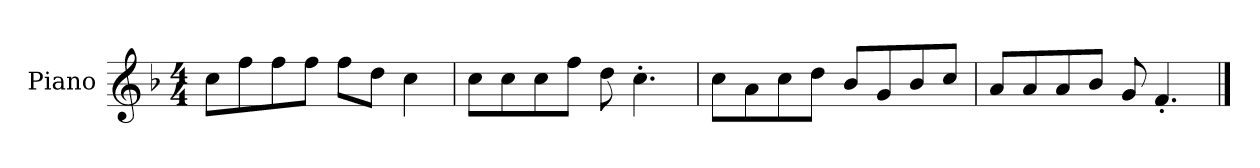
**kern
*part1
*staff1
*I"Piano
*I'P-no
*clefG2
*k[b-]
*M4/4
*MM90
=1
8cc\L
8ff\
8ff\
8ff\J
8ff\L
8dd\J
4cc\
=2
8cc\L
8cc\
8cc\
8ff\J
8dd\
4.cc'\
=3
8cc\L
8a\
8cc\
8dd\J
8b-/L
8g/
8b-/
8cc/J
=4
8a/L
8a/
8a/
8b-/J
8g/
4.f'/
==
*-
